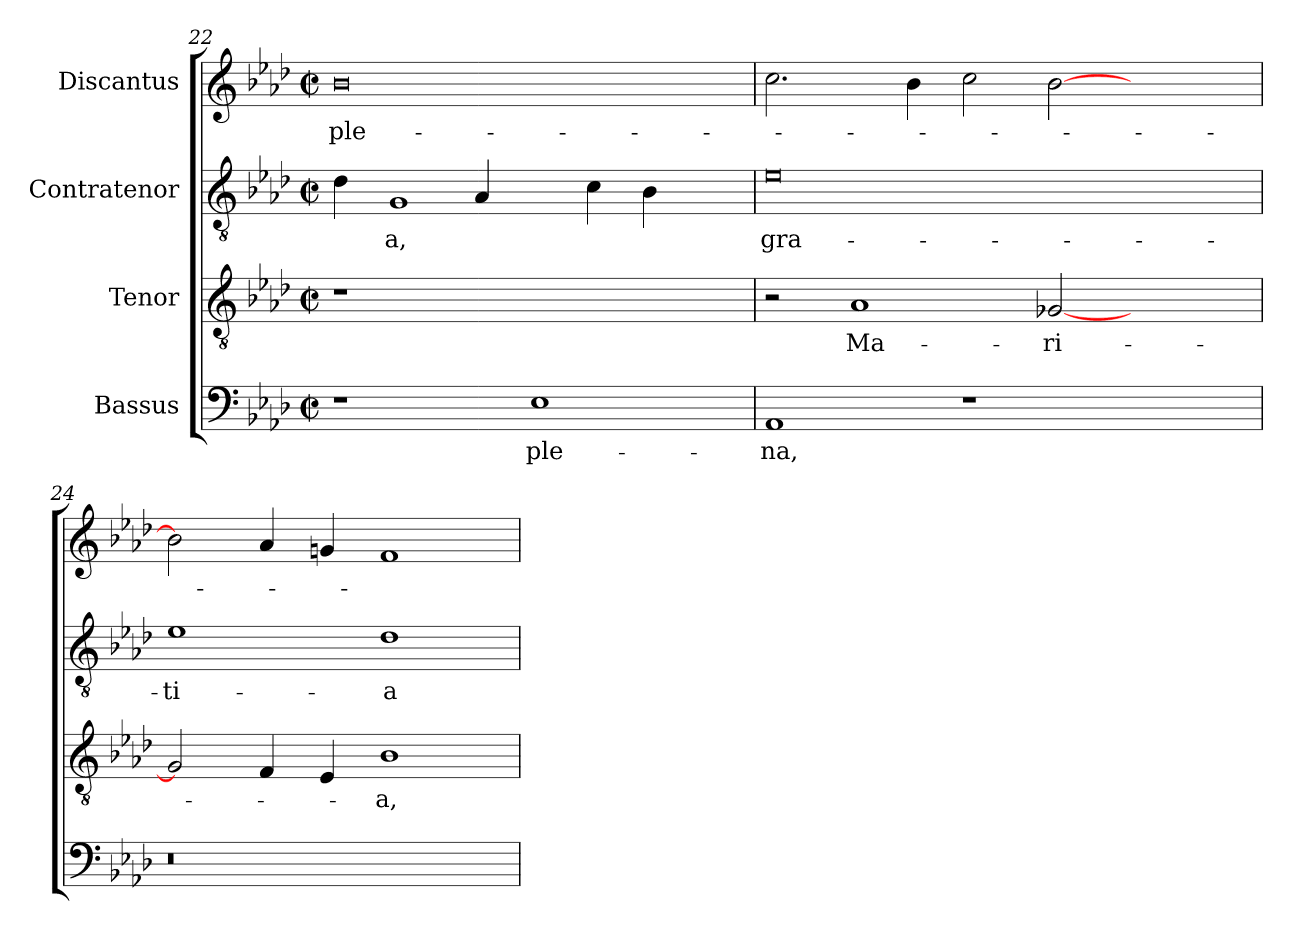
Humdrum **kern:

**kern	**text	**kern	**text	**kern	**text	**kern	**text
*part4	*part4	*part3	*part3	*part2	*part2	*part1	*part1
*staff4	*staff4	*staff3	*staff3	*staff2	*staff2	*staff1	*staff1
*I"Bassus	*	*I"Tenor	*	*I"Contratenor	*	*I"Discantus	*
*clefF4	*	*clefGv2	*	*clefGv2	*	*clefG2	*
*k[b-e-a-d-]	*	*k[b-e-a-d-]	*	*k[b-e-a-d-]	*	*k[b-e-a-d-]	*
*A-:	*	*A-:	*	*A-:	*	*A-:	*
*M2/2	*	*M2/2	*	*M2/2	*	*M2/2	*
*met(c|)	*	*met(c|)	*	*met(c|)	*	*met(c|)	*
=22	=22	=22	=22	=22	=22	=22	=22
*	*	*	*	*^	*	*	*
!	!	!	!	!	!	!	!LO:N:vis=0	!LO:LY:b:cj
1r	.	1r	.	2.ryy	4d-\	.	1b-	ple-
!	!	!	!	!	!	!LO:LY:b:cj	!	!
.	.	.	.	.	1G	-a,	.	.
.	.	.	.	4A-/	.	.	.	.
!	!LO:LY:b:cj	!	!	!	!	!	!	!
1E-	ple-	1ryy	.	4ryy	.	.	1ryy	.
.	.	.	.	2.ryy	4c\	.	.	.
.	.	.	.	.	4B-\	.	.	.
.	.	.	.	.	4ryy	.	.	.
=23	=23	=23	=23	=23	=23	=23	=23	=23
!	!LO:LY:b:cj	!	!	!	!	!LO:LY:b:cj	!	!
*	*	*	*	*v	*v	*	*	*
1AA-	-na,	2r	.	0e-	gra-	2.cc\	.
!	!	!	!LO:LY:b:cj	!	!	!	!
.	.	1A-	Ma-	.	.	.	.
.	.	.	.	.	.	4b-\	.
!LO:N:vis=1	!	!	!	!	!	!	!
0r	.	.	.	.	.	2cc\	.
!	!	!	!LO:LY:b:cj	!	!	!	!
.	.	[<2G-X/	-ri-	.	.	[>2b-\	.
.	.	1ryy	.	1ryy	.	1ryy	.
=24	=24	=24	=24	=24	=24	=24	=24
!	!	!	!	!	!LO:LY:b:cj	!	!
0r	.	2G-/]	.	1e-	-ti-	2b-\]	.
.	.	4F/	.	.	.	4a-/	.
.	.	4E-/	.	.	.	4gn/	.
!	!	!	!LO:LY:b:cj	!	!LO:LY:b:rj	!	!
.	.	1B-	-a,	1d-	-a	1f	.
=	=	=	=	=	=	=	=
*-	*-	*-	*-	*-	*-	*-	*-
